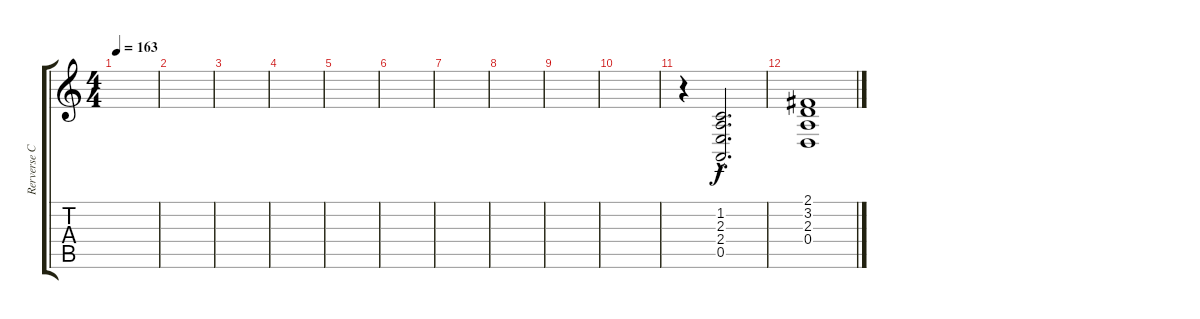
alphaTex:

\track ("Rerverse Cymbal" "Rerverse C") {instrument reversecymbal}
\staff {score tabs}
\tuning (E4 B3 G3 D3 A2 E2) {hide}
\ts (4 4)
\tempo 163
\clef g2
\ks c
|
|
|
|
|
|
|
|
|
|
r.4 (1.2{hac} 2.3{hac} 2.4{hac} 0.5{hac}).2{d} |
(2.1 3.2 2.3 0.4).1
